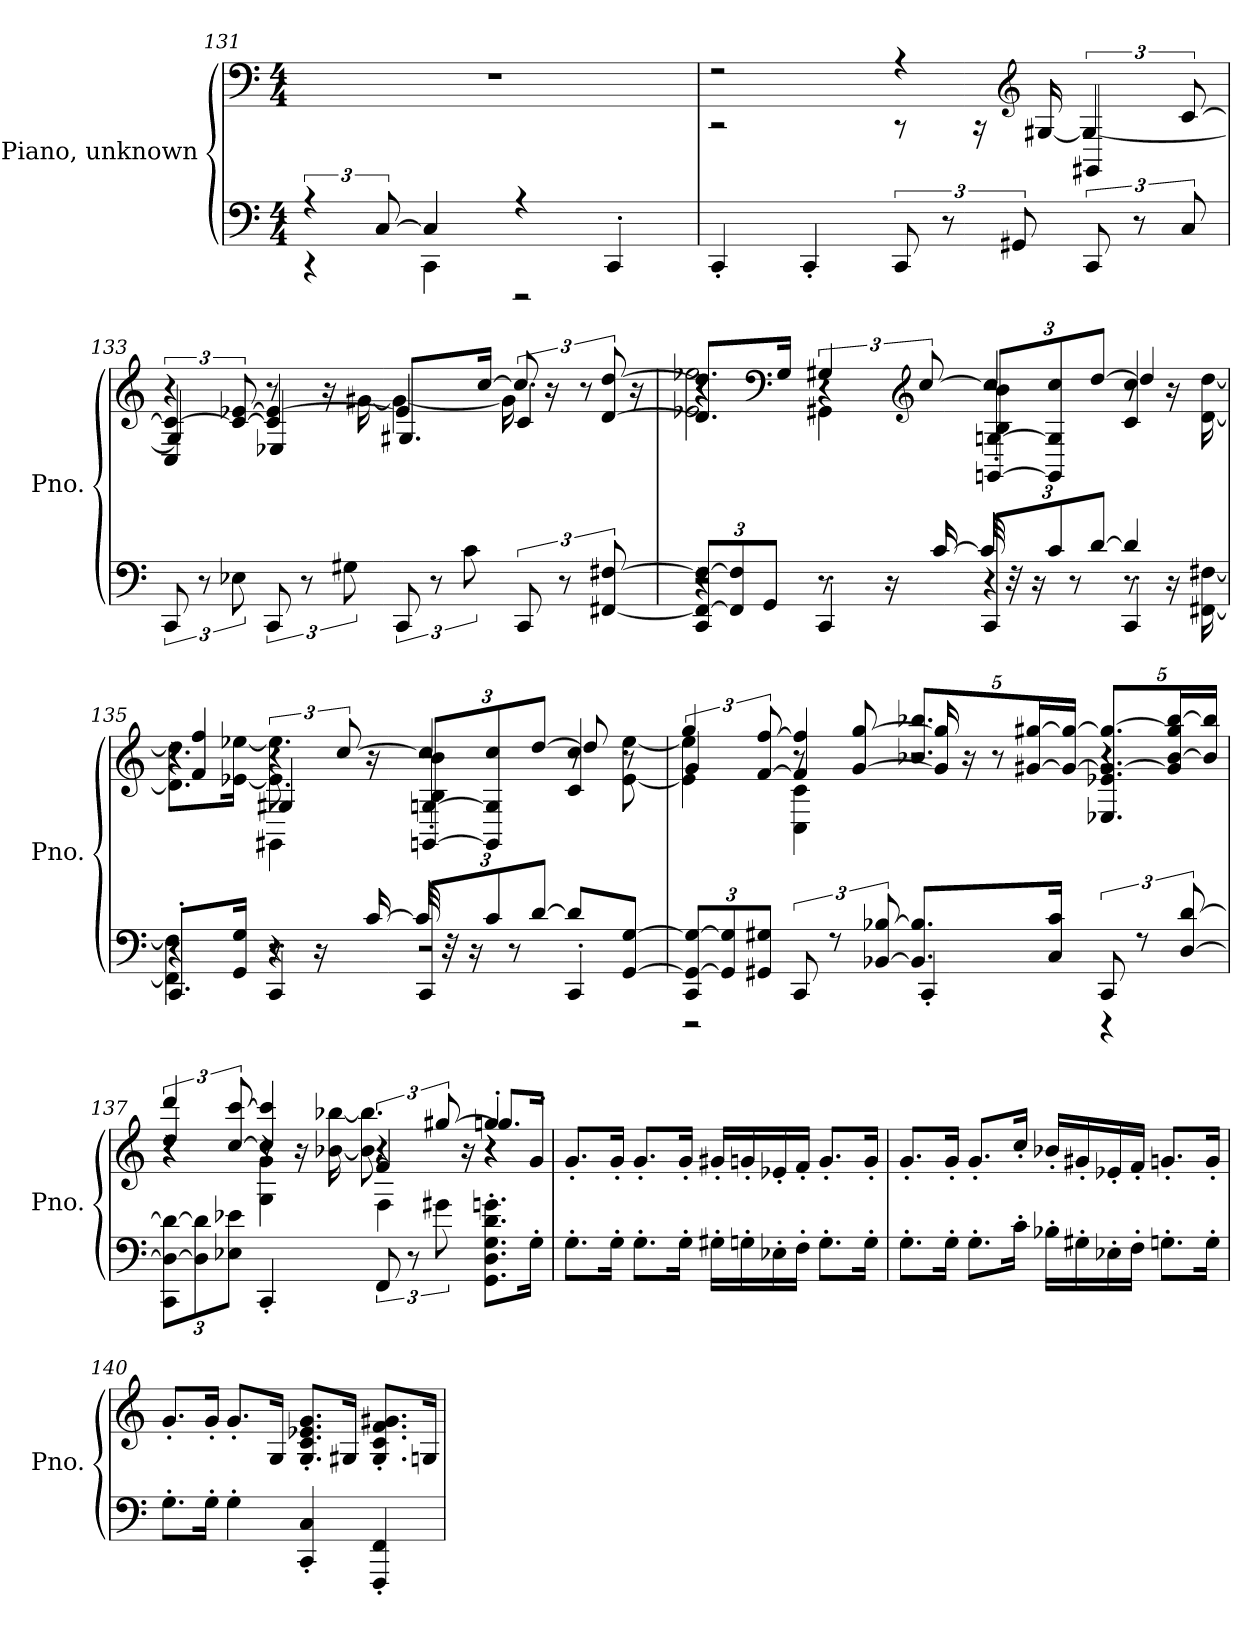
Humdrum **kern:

**kern	**kern
*part1	*part1
*staff2	*staff1
*I"Piano, unknown	*
*I'Pno.	*
*clefF4	*clefF4
*k[]	*k[]
*M4/4	*M4/4
=131	=131
*^	*
6r	4r	1r
[12C/	.	.
4C/]	4CC\	.
4r	2r	.
4CC'/	.	.
*v	*v	*
=132	=132
*	*^
4CC'/	2r	2r
4CC'/	.	.
12CC/	4r	8r
12r	.	.
.	.	16r
12GG#X/	.	.
*	*clefG2	*
.	.	[16G#X/
12CC/	6GG#X/	4G#/_
12r	.	.
12C/	[12c/	.
!!LO:LB:g=z
=133	=133	=133
*	*	*^
12CC/	6C/ 6c/_	4r	4G#/]
12r	.	.	.
12E-X\	12c/_ [12e-X/	.	.
12CC/	4c/] 4e-/_	8r	4E-X/
12r	.	.	.
.	.	16r	.
12G#X\	.	.	.
.	.	[16g#X\	.
12CC/	4e-/]	4g#\_	8.G#X/L
12r	.	.	.
12c\	.	.	.
.	.	.	[16cc/Jk
12CC/	6c/	16g#\]	8.cc/]
.	.	16r	.
12r	.	.	.
.	.	8r	.
[12FF#X/ [12F#X/	[12d/ [12dd/	.	.
.	.	.	16r
*	*v	*v	*v
=134	=134
*Xbrackettup	*
*^	*^
*	*^	*	*^
*	*	*	*	*	*^
12CC/ 12FF#/_ 12F#/_L	2r	4r	8.d/] 8.dd/]L	2e-X\ 2ee-X\	4r	4r
12FF#/] 12F#/]	.	.	.	.	.	.
12GG/J	.	.	.	.	.	.
*	*	*	*clefF4	*	*	*
.	.	.	16G/Jk	.	.	.
4CC'/	.	8r	6r	.	4G#X/	4GG#X\
.	.	16r	.	.	.	.
*	*	*	*clefG2	*	*	*
.	.	.	[12cc/	.	.	.
.	.	[16c/	.	.	.	.
*	*	*	*	*	*Xbrackettup	*
12CC/L	4r	32c/]	4cc/]	4B\' 4b\'	[12GGn/ [12Gn/L	2r
.	.	32r	.	.	.	.
.	.	16r	.	.	.	.
12c/	.	.	.	.	12GG/] 12G/] 12cc/	.
.	.	8r	.	.	.	.
[12d/J	.	.	.	.	[12dd/J	.
4d/]	8r	4CC'/	4c/ 4cc/	8r	4dd/]	.
.	16r	.	.	16r	.	.
.	[16FF#X\ [16F#X\	.	.	[16d\ [16dd\	.	.
!!LO:LB:g=z	!!	!!	!!
=135	=135	=135	=135	=135	=135	=135
8.CC'/L	4FF#\] 4F#\]	4r	4r	8.d\] 8.dd\]L	4f/ 4ff/	4r
16GG/ 16G/Jk	.	.	.	[16e-X\ [16ee-X\Jk	.	.
*	*	*	*brackettup	*	*	*
4CC'/	4r	8r	6r	8.e-\] 8.ee-\]	4G#X/	4GG#X\
.	.	16r	.	.	.	.
.	.	.	[12cc/	.	.	.
.	.	[16c/	.	16r	.	.
*	*	*	*	*	*Xbrackettup	*
12CC/L	2r	32c/]	4cc/]	4B\' 4b\'	[12GGn/ [12Gn/L	2r
.	.	32r	.	.	.	.
.	.	16r	.	.	.	.
12c/	.	.	.	.	12GG/] 12G/] 12cc/	.
.	.	8r	.	.	.	.
[12d/J	.	.	.	.	[12dd/J	.
8d/L]	.	4CC'/	4c/ 4cc/	8r	8dd/]	.
[8GG/ [8G/J	.	.	.	[8e-\ [8ee-\	8r	.
*	*v	*v	*	*	*	*
*	*	*v	*v	*v	*v
=136	=136	=136
*	*	*brackettup
*	*	*^
*	*	*	*^
12CC/ 12GG/_ 12G/_L	2r	6g/	4e-\] 4ee-\]	4gg/
12GG/] 12G/]	.	.	.	.
12GG#X/ 12G#X/J	.	[12f/ [12ff/	.	.
*brackettup	*	*	*	*
12CC/	.	4f/] 4ff/]	4C\ 4c\	8r
12r	.	.	.	.
.	.	.	.	[8g/ [8gg/
[12BB-X/ [12B-X/	.	.	.	.
*	*	*Xbrackettup	*	*
8.BB-/] 8.B-/]L	4CC'/	10.b-X/ 10.bb-X/L	2r	16g/] 16gg/]
.	.	.	.	16r
.	.	.	.	8r
.	.	[20g#X/ [20gg#X/L	.	.
16C/ 16c/Jk	.	.	.	.
.	.	20g#/_ 20gg#/_JJ	.	.
12CC/	4r	10.E-X/ 10.e-X/ 10.g#/_ 10.gg#/_L	.	4r
12r	.	.	.	.
.	.	20g#/] [20b-/ 20gg#/] [20bb-/L	.	.
[12D/ [12d/	.	.	.	.
.	.	20b-/] 20bb-/]JJ	.	.
*v	*v	*	*	*
!!LO:PB:g=z
=137	=137	=137	=137
*Xbrackettup	*	*	*brackettup
*	*	*	*^
12CC\ 12D\_ 12d\_L	4ddd/	4r	6dd/	4r
12D\] 12d\]	.	.	.	.
12E-X\ 12e-X\J	.	.	[12cc/ [12ccc/	.
4CC'/	4r	8r	4cc/] 4ccc/]	4G\ 4g\
.	.	16r	.	.
.	.	[16b-X\ [16bb-X\	.	.
*brackettup	*	*	*	*
12FF/	4f/	8.b-\] 8.bb-\]	6r	4F\
12r	.	.	.	.
12g#X\	.	.	[12gg#X/	.
.	.	16r	.	.
8.GG\' 8.D\' 8.G\' 8.d\' 8.gn\'L	4ggn'/	4r	8.gg#/L]	4r
16G'\Jk	.	.	16g'/Jk	.
*	*v	*v	*v	*v
=138	=138
8.G'\L	8.g'/L
16G'\Jk	16g'/Jk
8.G'\L	8.g'/L
16G'\Jk	16g'/Jk
16G#X'\LL	16g#X'/LL
16Gn'\	16gn'/
16E-X'\	16e-X'/
16F'\JJ	16f'/JJ
8.G'\L	8.g'/L
16G'\Jk	16g'/Jk
!!LO:LB:g=z
=139	=139
8.G'\L	8.g'/L
16G'\Jk	16g'/Jk
8.G'\L	8.g'/L
16c'\Jk	16cc'/Jk
16B-X'\LL	16b-X'/LL
16G#X'\	16g#X'/
16E-X'\	16e-X'/
16F'\JJ	16f'/JJ
8.Gn'\L	8.gn'/L
16G'\Jk	16g'/Jk
=140	=140
8.G'\L	8.g'/L
16G'\Jk	16g'/Jk
4G'\	8.g'/L
.	16G/Jk
4CC/' 4C/'	8.G/' 8.c/' 8.e-X/' 8.g/'L
.	16G#X/Jk
4FFF/' 4FF/'	8.G#/' 8.c/' 8.f/' 8.g#X/'L
.	16Gn/Jk
=	=
*-	*-
